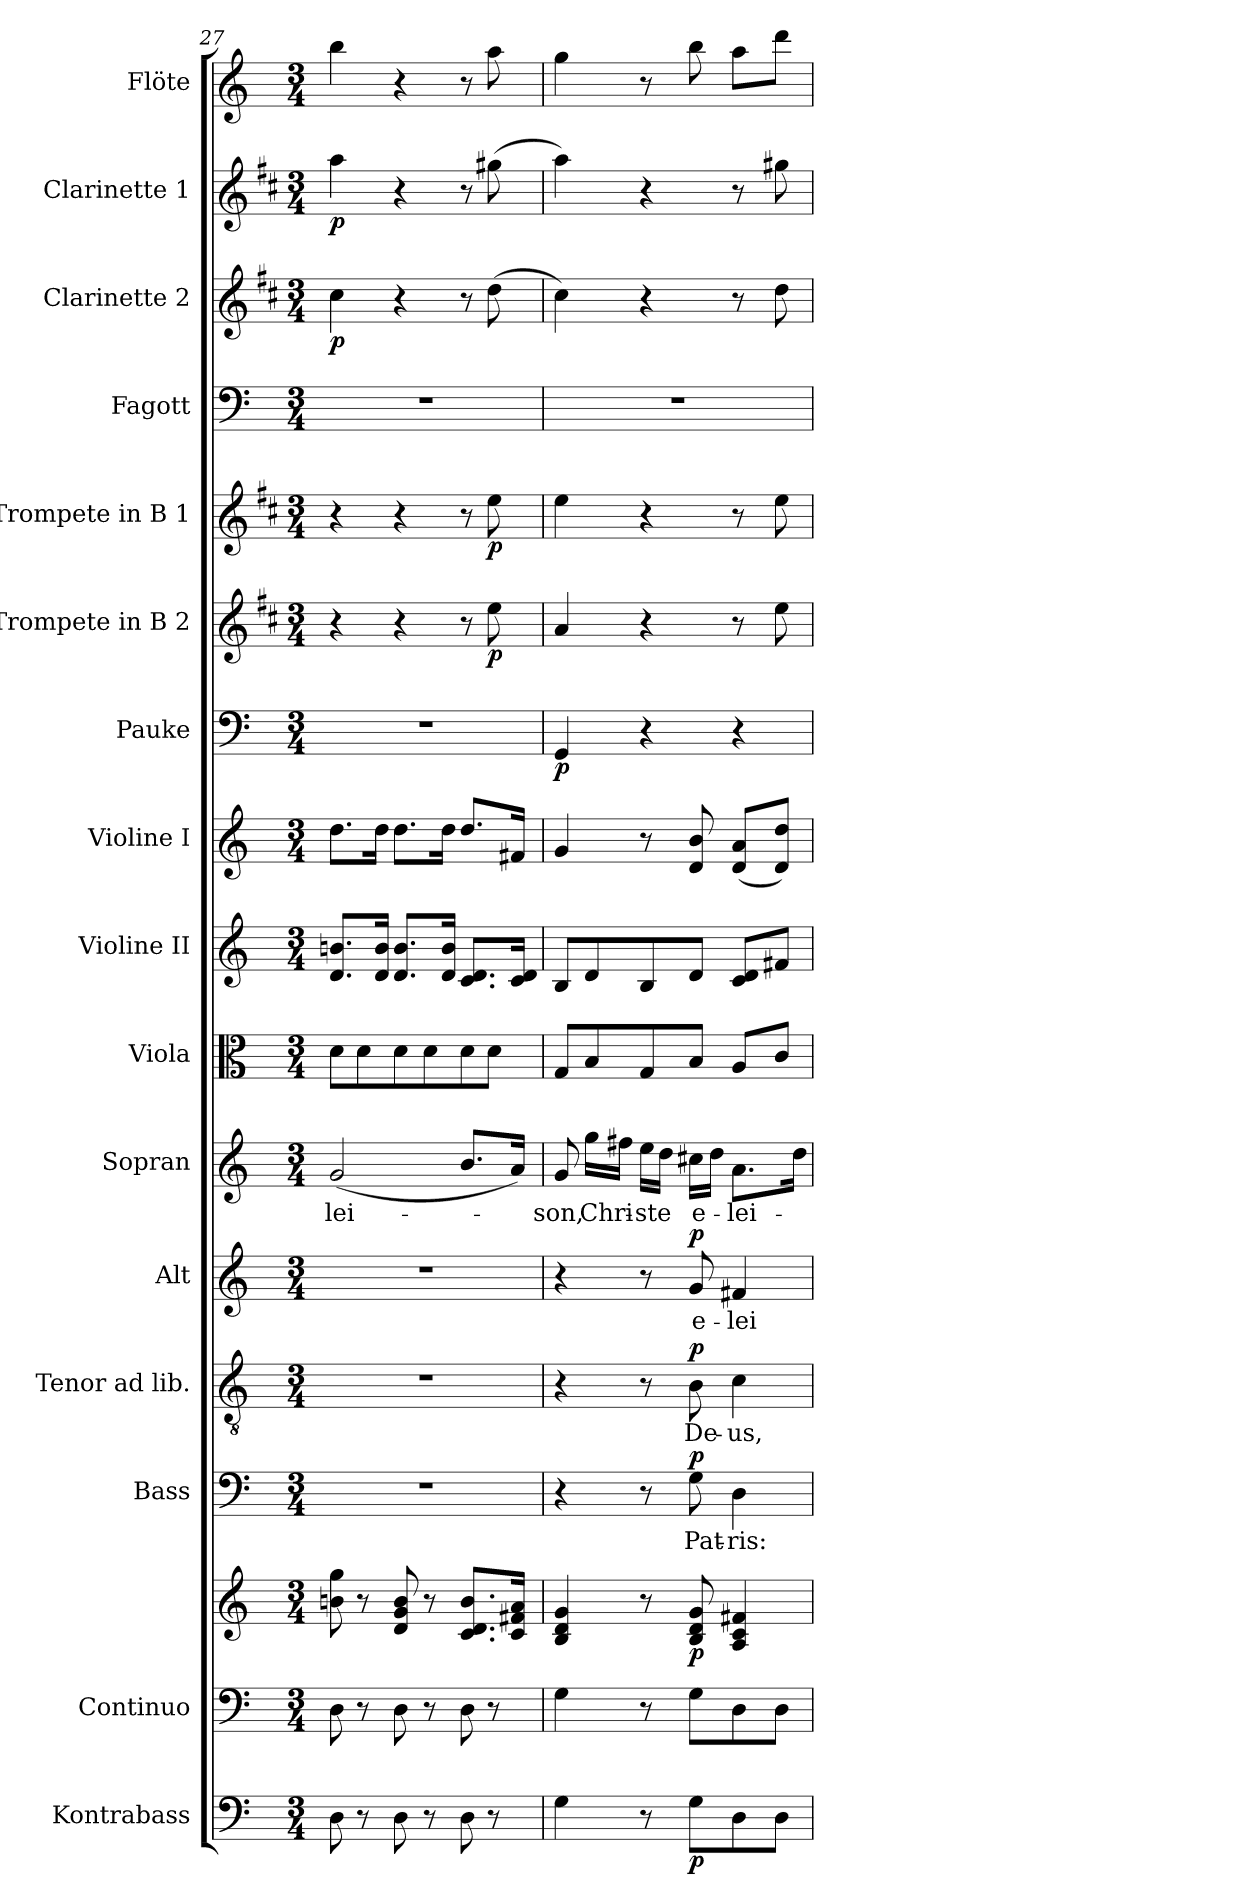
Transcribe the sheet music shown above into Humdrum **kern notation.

**kern	**dynam	**kern	**kern	**dynam	**kern	**text	**dynam	**kern	**text	**dynam	**kern	**text	**dynam	**kern	**text	**kern	**kern	**kern	**kern	**dynam	**kern	**dynam	**kern	**dynam	**kern	**kern	**dynam	**kern	**dynam	**kern
*part16	*part16	*part15	*part15	*part15	*part14	*part14	*part14	*part13	*part13	*part13	*part12	*part12	*part12	*part11	*part11	*part10	*part9	*part8	*part7	*part7	*part6	*part6	*part5	*part5	*part4	*part3	*part3	*part2	*part2	*part1
*staff17	*staff17	*staff16	*staff15	*staff15/16	*staff14	*staff14	*staff14	*staff13	*staff13	*staff13	*staff12	*staff12	*staff12	*staff11	*staff11	*staff10	*staff9	*staff8	*staff7	*staff7	*staff6	*staff6	*staff5	*staff5	*staff4	*staff3	*staff3	*staff2	*staff2	*staff1
*I"Kontrabass	*	*I"Continuo	*	*	*I"Bass	*	*	*I"Tenor ad lib.	*	*	*I"Alt	*	*	*I"Sopran	*	*I"Viola	*I"Violine II	*I"Violine I	*I"Pauke	*	*I"Trompete in B 2	*	*I"Trompete in B 1	*	*I"Fagott	*I"Clarinette 2	*	*I"Clarinette 1	*	*I"Flöte
*I'Kb.	*	*I'cont.	*	*	*I'B	*	*	*I'T	*	*	*I'A	*	*	*I'S	*	*I'Vla.	*I'Vl. II	*I'Vl. I	*I'Pk.	*	*	*	*	*	*I'Fg.	*I'Cl. 2	*	*I'Cl. 1	*	*I'Fl.
*clefF4	*	*clefF4	*clefG2	*	*clefF4	*	*	*clefGv2	*	*	*clefG2	*	*	*clefG2	*	*clefC3	*clefG2	*clefG2	*clefF4	*	*clefG2	*	*clefG2	*	*clefF4	*clefG2	*	*clefG2	*	*clefG2
*ITrd7c12	*	*	*	*	*	*	*	*	*	*	*	*	*	*	*	*	*	*	*	*	*ITrd1c2	*	*ITrd1c2	*	*	*ITrd1c2	*	*ITrd1c2	*	*
*k[]	*	*k[]	*k[]	*	*k[]	*	*	*k[]	*	*	*k[]	*	*	*k[]	*	*k[]	*k[]	*k[]	*k[]	*	*k[]	*	*k[]	*	*k[]	*k[]	*	*k[]	*	*k[]
*C:	*	*C:	*C:	*	*C:	*	*	*C:	*	*	*C:	*	*	*C:	*	*C:	*C:	*C:	*C:	*	*C:	*	*C:	*	*C:	*C:	*	*C:	*	*C:
*M3/4	*	*M3/4	*M3/4	*	*M3/4	*	*	*M3/4	*	*	*M3/4	*	*	*M3/4	*	*M3/4	*M3/4	*M3/4	*M3/4	*	*M3/4	*	*M3/4	*	*M3/4	*M3/4	*	*M3/4	*	*M3/4
=27	=27	=27	=27	=27	=27	=27	=27	=27	=27	=27	=27	=27	=27	=27	=27	=27	=27	=27	=27	=27	=27	=27	=27	=27	=27	=27	=27	=27	=27	=27
!	!	!	!	!	!	!	!	!	!	!	!	!	!	!	!LO:LY:b	!	!	!	!	!	!	!	!	!	!	!	!LO:DY:b	!	!LO:DY:b	!
8DD\	.	8D\	8bn\ 8gg\	.	2.r	.	.	2.r	.	.	2.r	.	.	(<2g/	-lei-	8d\L	8.d/ 8.bn/L	8.dd\L	2.r	.	4r	.	4r	.	2.r	4b\	p	4gg\	p	4bb\
8r	.	8r	8r	.	.	.	.	.	.	.	.	.	.	.	.	8d\	.	.	.	.	.	.	.	.	.	.	.	.	.	.
.	.	.	.	.	.	.	.	.	.	.	.	.	.	.	.	.	16d/ 16b/Jk	16dd\Jk	.	.	.	.	.	.	.	.	.	.	.	.
8DD\	.	8D\	8d/ 8g/ 8b/	.	.	.	.	.	.	.	.	.	.	.	.	8d\	8.d/ 8.b/L	8.dd\L	.	.	4r	.	4r	.	.	4r	.	4r	.	4r
8r	.	8r	8r	.	.	.	.	.	.	.	.	.	.	.	.	8d\	.	.	.	.	.	.	.	.	.	.	.	.	.	.
.	.	.	.	.	.	.	.	.	.	.	.	.	.	.	.	.	16d/ 16b/Jk	16dd\Jk	.	.	.	.	.	.	.	.	.	.	.	.
8DD\	.	8D\	8.c/ 8.d/ 8.b/L	.	.	.	.	.	.	.	.	.	.	8.b/L	.	8d\	8.c/ 8.d/L	8.dd/L	.	.	8r	.	8r	.	.	8r	.	8r	.	8r
!	!	!	!	!	!	!	!	!	!	!	!	!	!	!	!	!	!	!	!	!	!	!LO:DY:b	!	!LO:DY:b	!	!	!	!	!	!
8r	.	8r	.	.	.	.	.	.	.	.	.	.	.	.	.	8d\J	.	.	.	.	8dd\	p	8dd\	p	.	(>8cc\	.	(>8ff#X\	.	8aa\
.	.	.	16c/ 16f#X/ 16a/Jk	.	.	.	.	.	.	.	.	.	.	16a/Jk)	.	.	16c/ 16d/Jk	16f#X/Jk	.	.	.	.	.	.	.	.	.	.	.	.
!!LO:PB:g=z
=28	=28	=28	=28	=28	=28	=28	=28	=28	=28	=28	=28	=28	=28	=28	=28	=28	=28	=28	=28	=28	=28	=28	=28	=28	=28	=28	=28	=28	=28	=28
!	!	!	!	!	!	!	!	!	!	!	!	!	!	!	!LO:LY:b	!	!	!	!	!LO:DY:b	!	!	!	!	!	!	!	!	!	!
4GG\	.	4G\	4B/ 4d/ 4g/	.	4r	.	.	4r	.	.	4r	.	.	8g/	-son,	8G/L	8B/L	4g/	4GG/	p	4g/	.	4dd\	.	2.r	4b\)	.	4gg\)	.	4gg\
!	!	!	!	!	!	!	!	!	!	!	!	!	!	!	!LO:LY:b	!	!	!	!	!	!	!	!	!	!	!	!	!	!	!
.	.	.	.	.	.	.	.	.	.	.	.	.	.	16gg\LL	Chri-	8B/	8d/	.	.	.	.	.	.	.	.	.	.	.	.	.
.	.	.	.	.	.	.	.	.	.	.	.	.	.	16ff#X\JJ	.	.	.	.	.	.	.	.	.	.	.	.	.	.	.	.
!	!	!	!	!	!	!	!	!	!	!	!	!	!	!	!LO:LY:b	!	!	!	!	!	!	!	!	!	!	!	!	!	!	!
8r	.	8r	8r	.	8r	.	.	8r	.	.	8r	.	.	16ee\LL	-ste	8G/	8B/	8r	4r	.	4r	.	4r	.	.	4r	.	4r	.	8r
.	.	.	.	.	.	.	.	.	.	.	.	.	.	16dd\JJ	.	.	.	.	.	.	.	.	.	.	.	.	.	.	.	.
!	!LO:DY:b	!	!	!LO:DY:b	!	!LO:LY:b	!LO:DY:a	!	!LO:LY:b	!LO:DY:a	!	!LO:LY:b	!LO:DY:a	!	!LO:LY:b	!	!	!	!	!	!	!	!	!	!	!	!	!	!	!
8GG\L	p	8G\L	8B/ 8d/ 8g/	p	8G\	Pat-	p	8B\	De-	p	8g/	e-	p	16cc#X\LL	e-	8B/J	8d/J	8d/ 8b/	.	.	.	.	.	.	.	.	.	.	.	8bb\
.	.	.	.	.	.	.	.	.	.	.	.	.	.	16dd\JJ	.	.	.	.	.	.	.	.	.	.	.	.	.	.	.	.
!	!	!	!	!	!	!LO:LY:b	!	!	!LO:LY:b	!	!	!LO:LY:b	!	!	!LO:LY:b	!	!	!	!	!	!	!	!	!	!	!	!	!	!	!
8DD\	.	8D\	4A/ 4c/ 4f#X/	.	4D\	-ris:	.	4c\	-us,	.	4f#X/	-lei-	.	8.a\L	-lei-	8A/L	8c/ 8d/L	(<8d/ 8a/L	4r	.	8r	.	8r	.	.	8r	.	8r	.	8aa\L
8DD\J	.	8D\J	.	.	.	.	.	.	.	.	.	.	.	.	.	8c/J	8f#X/J	8d/ 8dd/J)	.	.	8dd\	.	8dd\	.	.	8cc\	.	8ff#X\	.	8ddd\J
.	.	.	.	.	.	.	.	.	.	.	.	.	.	16dd\Jk	.	.	.	.	.	.	.	.	.	.	.	.	.	.	.	.
=	=	=	=	=	=	=	=	=	=	=	=	=	=	=	=	=	=	=	=	=	=	=	=	=	=	=	=	=	=	=
*-	*-	*-	*-	*-	*-	*-	*-	*-	*-	*-	*-	*-	*-	*-	*-	*-	*-	*-	*-	*-	*-	*-	*-	*-	*-	*-	*-	*-	*-	*-
